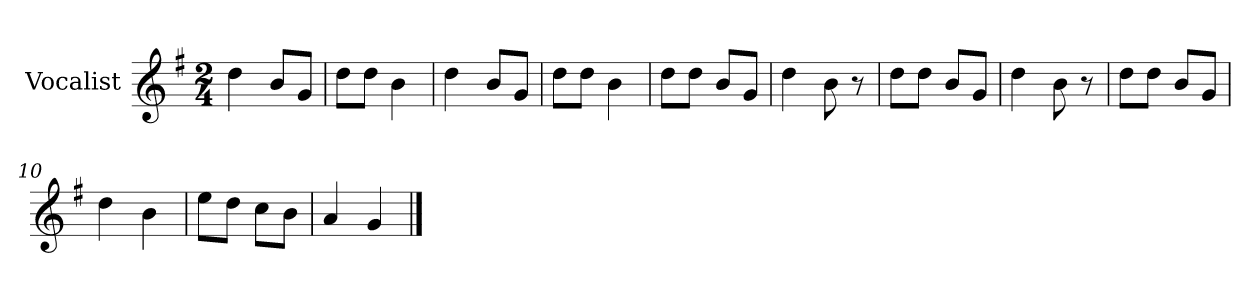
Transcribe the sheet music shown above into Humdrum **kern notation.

**kern
*part1
*staff1
*I"Vocalist
*k[f#]
*G:
*M2/4
=1
4dd
8bL
8gJ
=2
8ddL
8ddJ
4b
=3
4dd
8bL
8gJ
=4
8ddL
8ddJ
4b
=5
8ddL
8ddJ
8bL
8gJ
=6
4dd
8b
8r
=7
8ddL
8ddJ
8bL
8gJ
=8
4dd
8b
8r
=9
8ddL
8ddJ
8bL
8gJ
=10
4dd
4b
=11
8eeL
8ddJ
8ccL
8bJ
=12
4a
4g
==
*-
